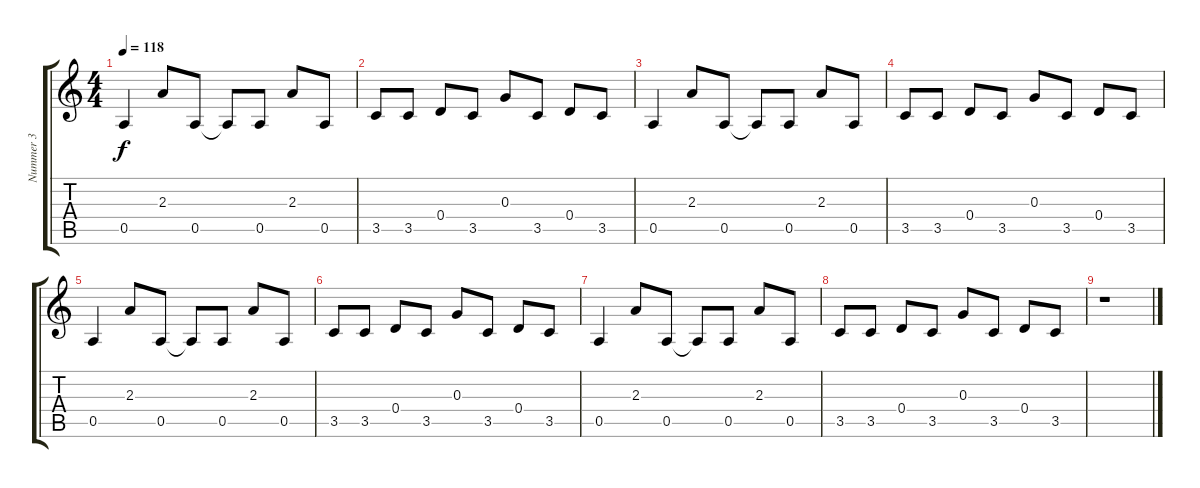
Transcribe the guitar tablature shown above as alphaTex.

\track ("Nummer 3" "Nummer 3") {instrument electricguitarclean}
\staff {score tabs}
\tuning (E4 B3 G3 D3 A2 E2) {hide}
\ts (4 4)
\tempo 118
\clef g2
\ks c
0.5.4{dy f} 2.3.8 0.5.8 0.5{t}.8 0.5.8 2.3.8 0.5.8 |
3.5.8 3.5.8 0.4.8 3.5.8 0.3.8 3.5.8 0.4.8 3.5.8 |
0.5.4 2.3.8 0.5.8 0.5{t}.8 0.5.8 2.3.8 0.5.8 |
3.5.8 3.5.8 0.4.8 3.5.8 0.3.8 3.5.8 0.4.8 3.5.8 |
0.5.4 2.3.8 0.5.8 0.5{t}.8 0.5.8 2.3.8 0.5.8 |
3.5.8 3.5.8 0.4.8 3.5.8 0.3.8 3.5.8 0.4.8 3.5.8 |
0.5.4 2.3.8 0.5.8 0.5{t}.8 0.5.8 2.3.8 0.5.8 |
3.5.8 3.5.8 0.4.8 3.5.8 0.3.8 3.5.8 0.4.8 3.5.8 |
r.1
